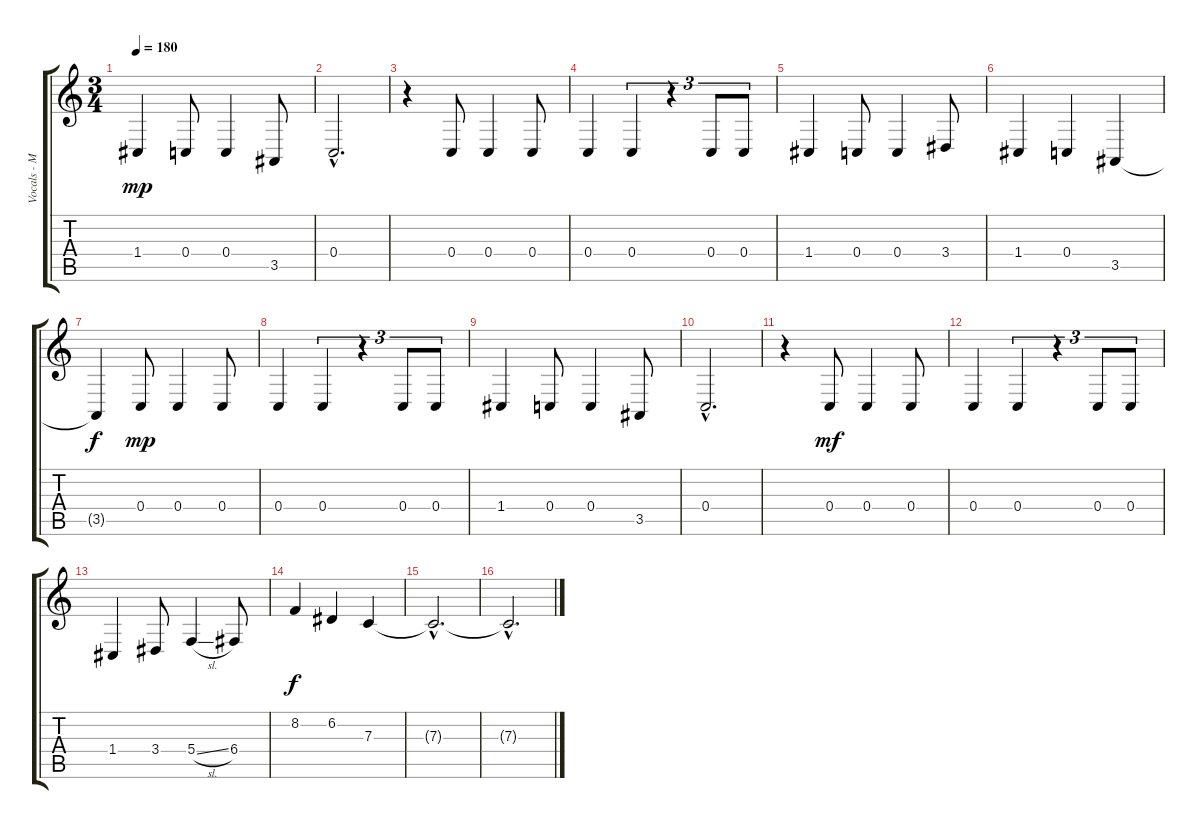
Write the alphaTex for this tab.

\track ("Vocals - Mario" "Vocals - M") {instrument lead2sawtooth}
\staff {score tabs}
\tuning (D4 A3 F3 C3 G2 C2) {hide}
\ts (3 4)
\tempo 180
\clef g2
\ks c
1.4.4{dy mp} 0.4.8 0.4.4 3.5.8 |
0.4{hac}.2{d} |
r.4 0.4.8 0.4.4 0.4.8 |
0.4.4 0.4.4{tu (3 2)} r.4{tu (3 2)} 0.4.8{tu (3 2)} 0.4.8{tu (3 2)} |
1.4.4 0.4.8 0.4.4 3.4.8 |
1.4.4 0.4.4 3.5.4 |
3.5{t}.4{dy f} 0.4.8{dy mp} 0.4.4 0.4.8 |
0.4.4 0.4.4{tu (3 2)} r.4{tu (3 2)} 0.4.8{tu (3 2)} 0.4.8{tu (3 2)} |
1.4.4 0.4.8 0.4.4 3.5.8 |
0.4{hac}.2{d} |
r.4 0.4.8{dy mf} 0.4.4 0.4.8 |
0.4.4 0.4.4{tu (3 2)} r.4{tu (3 2)} 0.4.8{tu (3 2)} 0.4.8{tu (3 2)} |
1.4.4 3.4.8 5.4{sl}.4 6.4.8 |
8.2.4{dy f} 6.2.4 7.3.4 |
7.3{hac t}.2{d} |
7.3{hac t}.2{d}
